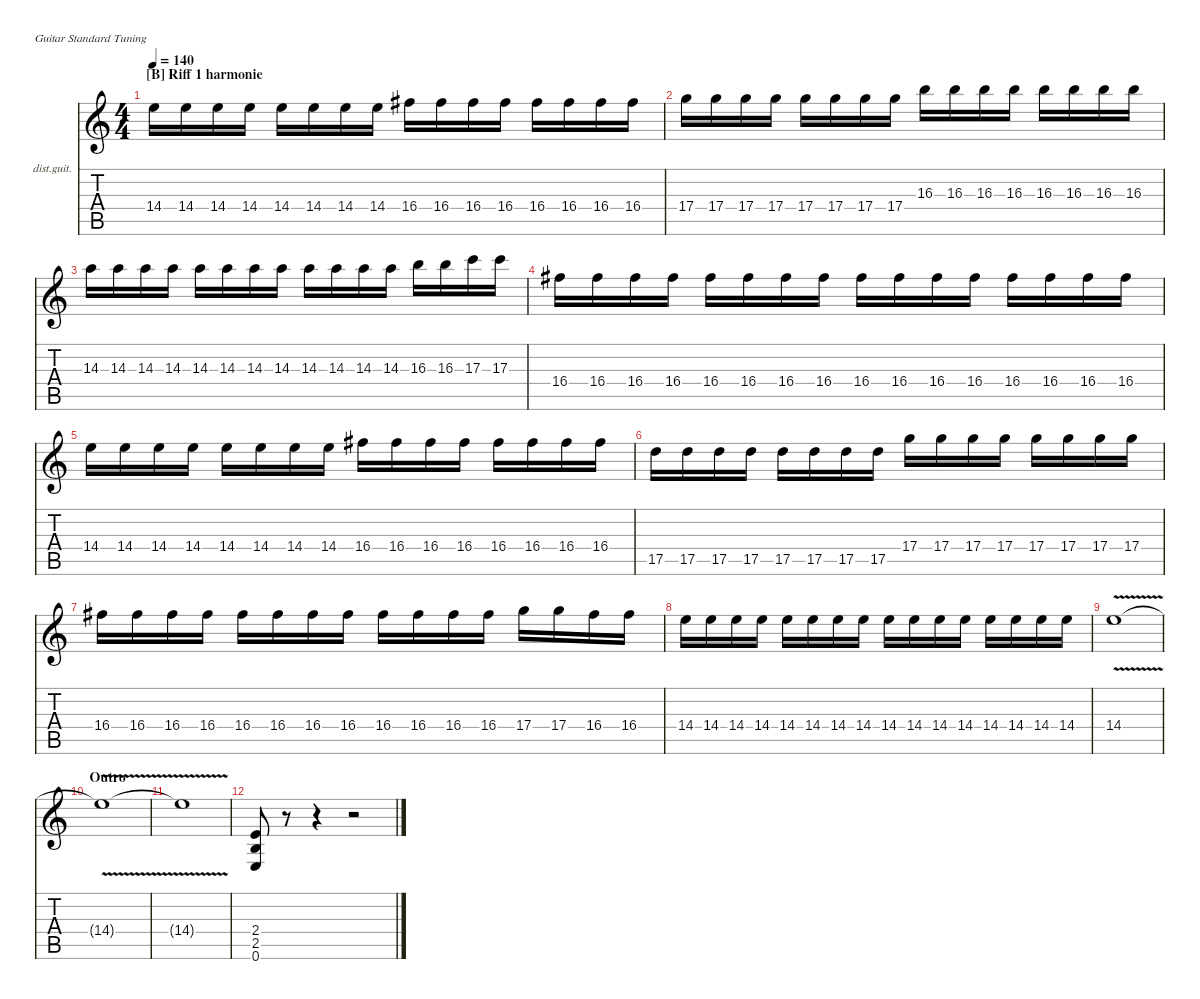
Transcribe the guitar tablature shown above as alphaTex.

\defaultSystemsLayout 4
\hideDynamics
\bracketExtendMode nobrackets
\firstSystemTrackNameOrientation horizontal
\otherSystemsTrackNameOrientation horizontal
\track ("Lead Guitar" "dist.guit.") {instrument distortionguitar}
\staff {score tabs}
\tuning (E4 B3 G3 D3 A2 E2)
\ts (4 4)
\section ("B" "Riff 1 harmonie")
\tempo 140
\clef g2
\ks c
14.4.16{dy mf} 14.4.16 14.4.16 14.4.16 14.4.16 14.4.16 14.4.16 14.4.16 16.4{acc #}.16 16.4{acc #}.16 16.4{acc #}.16 16.4{acc #}.16 16.4{acc #}.16 16.4{acc #}.16 16.4{acc #}.16 16.4{acc #}.16 |
17.4.16 17.4.16 17.4.16 17.4.16 17.4.16 17.4.16 17.4.16 17.4.16 16.3.16 16.3.16 16.3.16 16.3.16 16.3.16 16.3.16 16.3.16 16.3.16 |
14.3.16 14.3.16 14.3.16 14.3.16 14.3.16 14.3.16 14.3.16 14.3.16 14.3.16 14.3.16 14.3.16 14.3.16 16.3.16 16.3.16 17.3.16 17.3.16 |
16.4{acc #}.16 16.4{acc #}.16 16.4{acc #}.16 16.4{acc #}.16 16.4{acc #}.16 16.4{acc #}.16 16.4{acc #}.16 16.4{acc #}.16 16.4{acc #}.16 16.4{acc #}.16 16.4{acc #}.16 16.4{acc #}.16 16.4{acc #}.16 16.4{acc #}.16 16.4{acc #}.16 16.4{acc #}.16 |
14.4.16 14.4.16 14.4.16 14.4.16 14.4.16 14.4.16 14.4.16 14.4.16 16.4{acc #}.16 16.4{acc #}.16 16.4{acc #}.16 16.4{acc #}.16 16.4{acc #}.16 16.4{acc #}.16 16.4{acc #}.16 16.4{acc #}.16 |
17.5.16 17.5.16 17.5.16 17.5.16 17.5.16 17.5.16 17.5.16 17.5.16 17.4.16 17.4.16 17.4.16 17.4.16 17.4.16 17.4.16 17.4.16 17.4.16 |
16.4{acc #}.16 16.4{acc #}.16 16.4{acc #}.16 16.4{acc #}.16 16.4{acc #}.16 16.4{acc #}.16 16.4{acc #}.16 16.4{acc #}.16 16.4{acc #}.16 16.4{acc #}.16 16.4{acc #}.16 16.4{acc #}.16 17.4.16 17.4.16 16.4{acc #}.16 16.4{acc #}.16 |
14.4.16 14.4.16 14.4.16 14.4.16 14.4.16 14.4.16 14.4.16 14.4.16 14.4.16 14.4.16 14.4.16 14.4.16 14.4.16 14.4.16 14.4.16 14.4.16 |
14.4{v}.1 |
\section ("" "Outro")
14.4{v t}.1 |
14.4{v t}.1 |
(0.6 2.5 2.4).8 r.8 r.4 r.2
